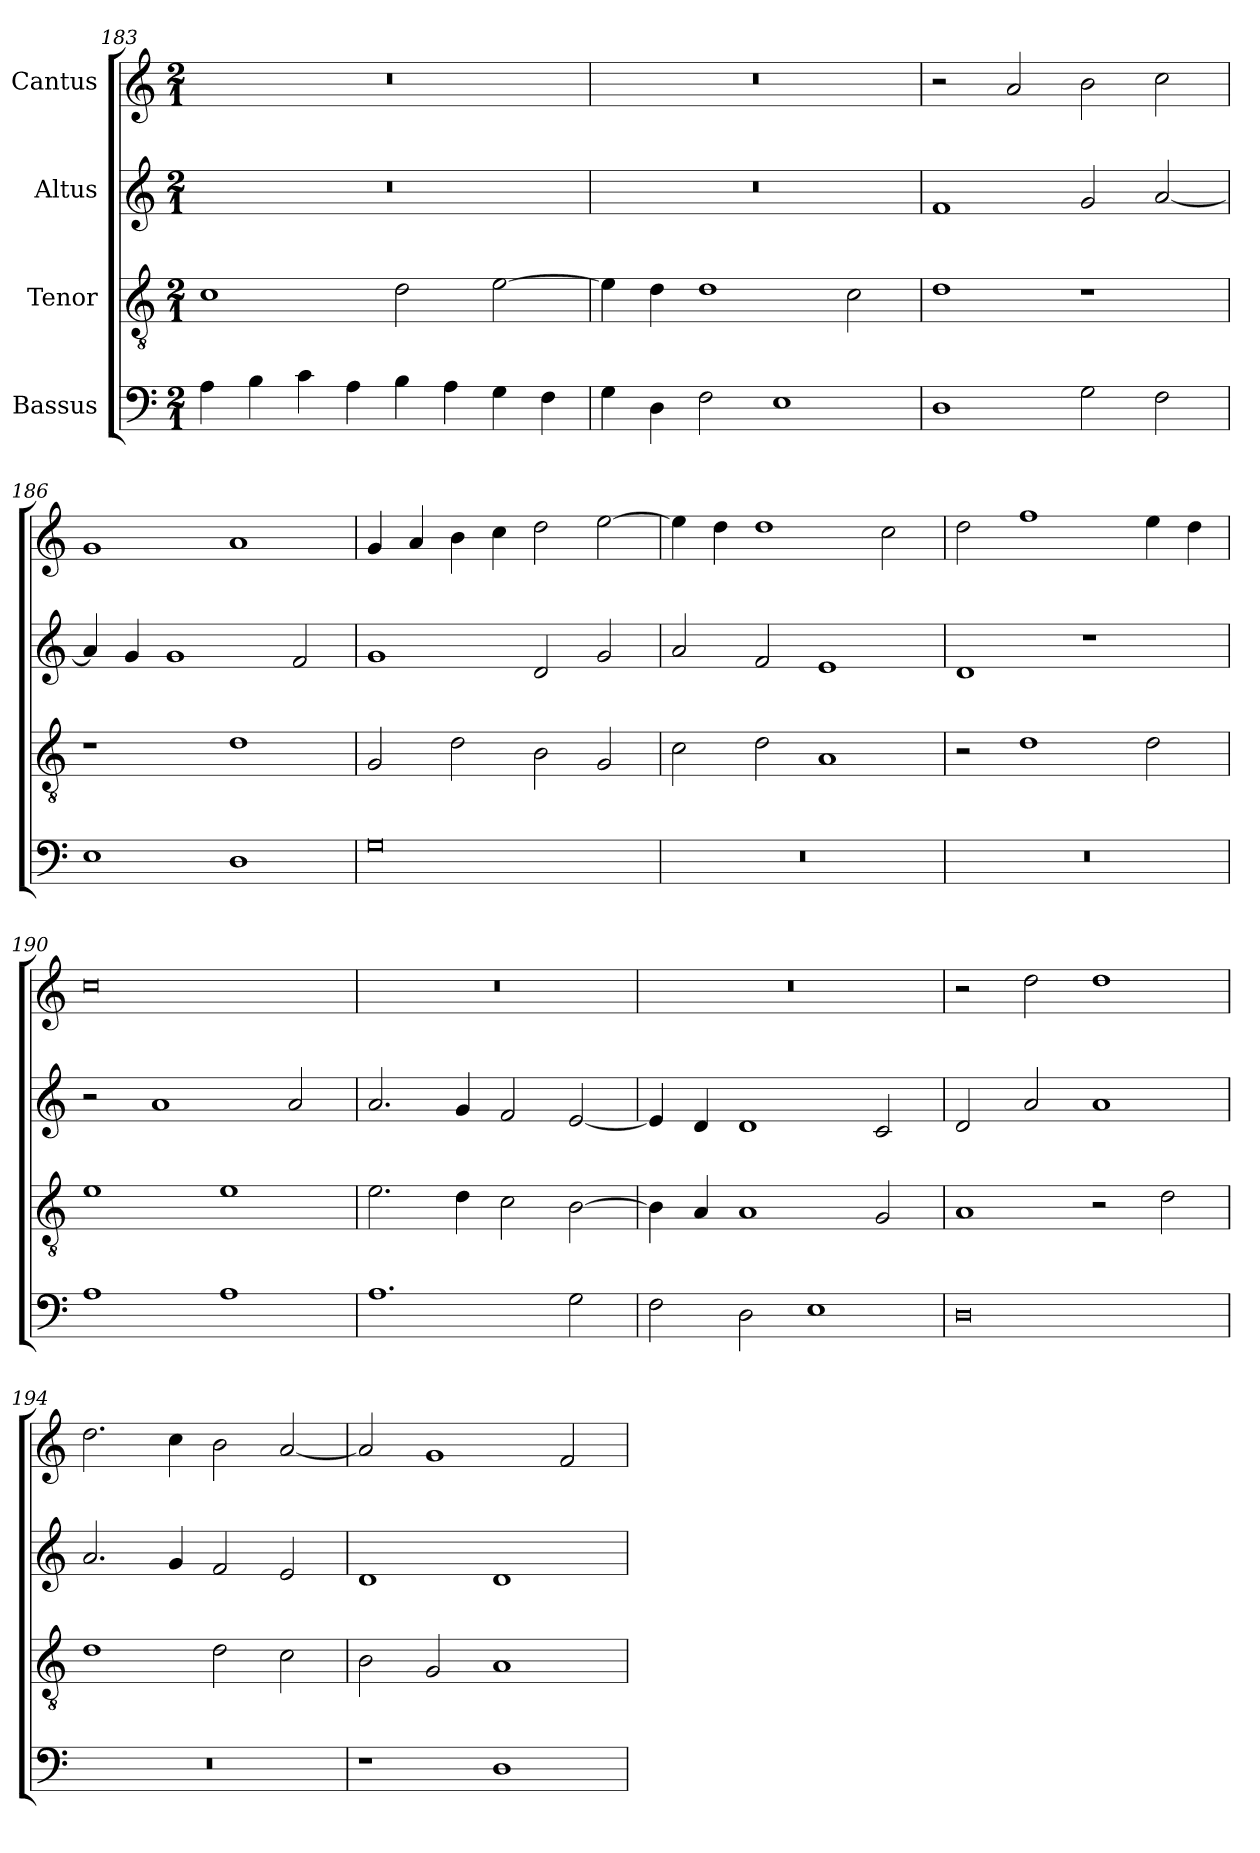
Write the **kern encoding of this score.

**kern	**kern	**kern	**kern
*part4	*part3	*part2	*part1
*staff4	*staff3	*staff2	*staff1
*I"Bassus	*I"Tenor	*I"Altus	*I"Cantus
*clefF4	*clefGv2	*clefG2	*clefG2
*	*ITrd7c12	*	*
*k[]	*k[]	*k[]	*k[]
*C:	*C:	*C:	*C:
*M2/1	*M2/1	*M2/1	*M2/1
=183	=183	=183	=183
!	!	!LO:N:vis=1	!LO:N:vis=1
4Ai\	1Ci	0r	0r
4Bi\	.	.	.
4ci\	.	.	.
4Ai\	.	.	.
4Bi\	2Di\	.	.
4Ai\	.	.	.
4Gi\	[>2Ei\	.	.
4Fi\	.	.	.
!!LO:LB:g=z
=184	=184	=184	=184
!	!	!LO:N:vis=1	!LO:N:vis=1
4Gi\	4Ei\]	0r	0r
4Di\	4Di\	.	.
2Fi\	1Di	.	.
1Ei	.	.	.
.	2Ci\	.	.
=185	=185	=185	=185
1Di	1Di	1fi	2r
.	.	.	2ai/
2Gi\	1r	2gi/	2bi\
2Fi\	.	[<2ai/	2cci\
=186	=186	=186	=186
1Ei	1r	4ai/]	1gi
.	.	4gi/	.
.	.	1gi	.
1Di	1Di	.	1ai
.	.	2fi/	.
=187	=187	=187	=187
0Gi	2GGi/	1gi	4gi/
.	.	.	4ai/
.	2Di\	.	4bi\
.	.	.	4cci\
.	2BBi\	2di/	2ddi\
.	2GGi/	2gi/	[>2eei\
=188	=188	=188	=188
!LO:N:vis=1	!	!	!
0r	2Ci\	2ai/	4eei\]
.	.	.	4ddi\
.	2Di\	2fi/	1ddi
.	1AAi	1ei	.
.	.	.	2cci\
!!LO:LB:g=z
=189	=189	=189	=189
!LO:N:vis=1	!	!	!
0r	2r	1di	2ddi\
.	1Di	.	1ffi
.	.	1r	.
.	2Di\	.	4eei\
.	.	.	4ddi\
=190	=190	=190	=190
1Ai	1Ei	2r	0cci
.	.	1ai	.
1Ai	1Ei	.	.
.	.	2ai/	.
=191	=191	=191	=191
!	!	!	!LO:N:vis=1
1.Ai	2.Ei\	2.ai/	0r
.	4Di\	4gi/	.
.	2Ci\	2fi/	.
2Gi\	[>2BBi\	[<2ei/	.
=192	=192	=192	=192
!	!	!	!LO:N:vis=1
2Fi\	4BBi\]	4ei/]	0r
.	4AAi/	4di/	.
2Di\	1AAi	1di	.
1Ei	.	.	.
.	2GGi/	2ci/	.
=193	=193	=193	=193
0Di	1AAi	2di/	2r
.	.	2ai/	2ddi\
.	2r	1ai	1ddi
.	2Di\	.	.
=194	=194	=194	=194
!LO:N:vis=1	!	!	!
0r	1Di	2.ai/	2.ddi\
.	.	4gi/	4cci\
.	2Di\	2fi/	2bi\
.	2Ci\	2ei/	[<2ai/
!!LO:LB:g=z
=195	=195	=195	=195
1r	2BBi\	1di	2ai/]
.	2GGi/	.	1gi
1Di	1AAi	1di	.
.	.	.	2fi/
=	=	=	=
*-	*-	*-	*-
